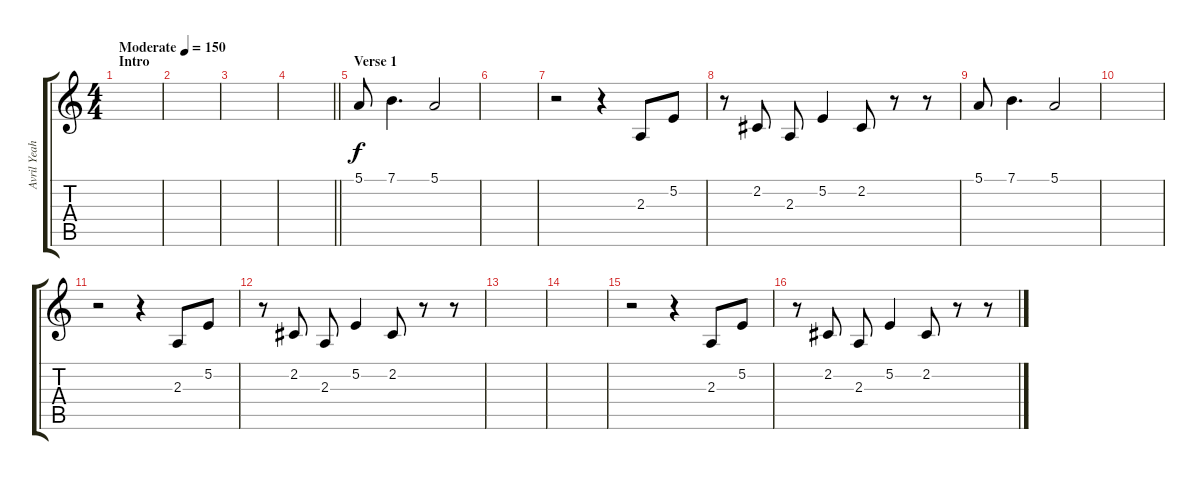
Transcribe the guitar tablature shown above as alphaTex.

\track ("Avril Yeah Yeah" "Avril Yeah") {instrument electricgrandpiano}
\staff {score tabs}
\tuning (E4 B3 G3 D3 A2 E2) {hide}
\ts (4 4)
\section ("" "Intro")
\tempo (150 "Moderate")
\clef g2
\ks c
|
|
|
\barLineRight lightlight
|
\section ("" "Verse 1")
5.1.8 7.1.4{d} 5.1.2 |
|
r.2 r.4 2.3.8 5.2.8 |
r.8 2.2.8 2.3.8 5.2.4 2.2.8 r.8 r.8 |
5.1.8 7.1.4{d} 5.1.2 |
|
r.2 r.4 2.3.8 5.2.8 |
r.8 2.2.8 2.3.8 5.2.4 2.2.8 r.8 r.8 |
|
|
r.2 r.4 2.3.8 5.2.8 |
r.8 2.2.8 2.3.8 5.2.4 2.2.8 r.8 r.8
